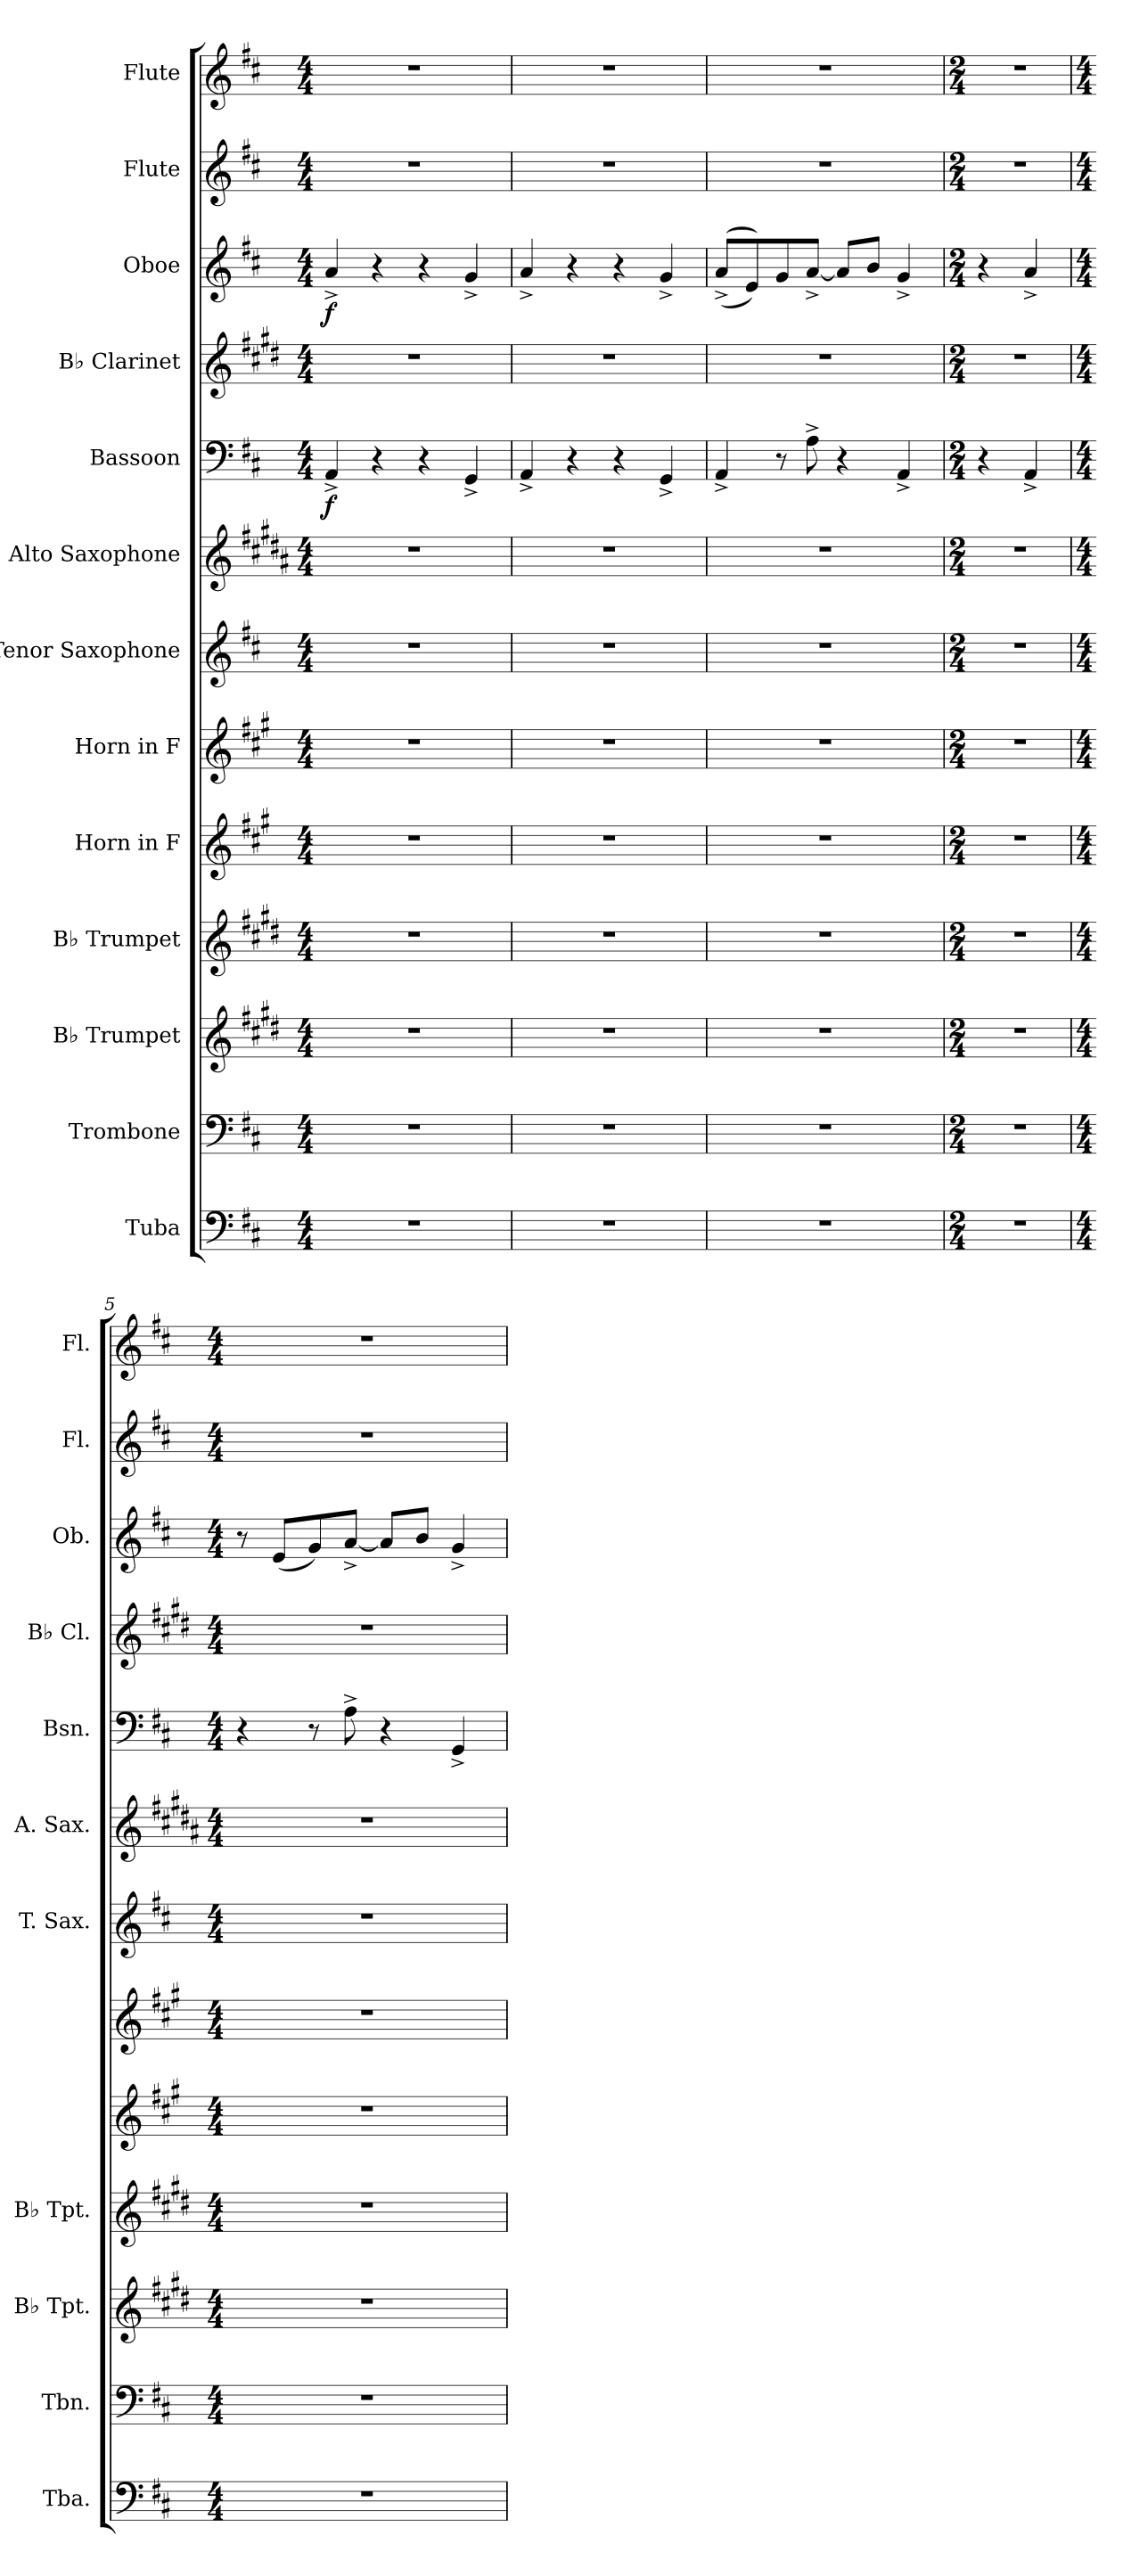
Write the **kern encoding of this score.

**kern	**kern	**kern	**kern	**kern	**kern	**kern	**kern	**kern	**dynam	**kern	**kern	**dynam	**kern	**kern
*part13	*part12	*part11	*part10	*part9	*part8	*part7	*part6	*part5	*part5	*part4	*part3	*part3	*part2	*part1
*staff13	*staff12	*staff11	*staff10	*staff9	*staff8	*staff7	*staff6	*staff5	*staff5	*staff4	*staff3	*staff3	*staff2	*staff1
*I"Tuba	*I"Trombone	*I"B♭ Trumpet	*I"B♭ Trumpet	*I"Horn in F	*I"Horn in F	*I"Tenor Saxophone	*I"Alto Saxophone	*I"Bassoon	*	*I"B♭ Clarinet	*I"Oboe	*	*I"Flute	*I"Flute
*I'Tba.	*I'Tbn.	*I'B♭ Tpt.	*I'B♭ Tpt.	*	*	*I'T. Sax.	*I'A. Sax.	*I'Bsn.	*	*I'B♭ Cl.	*I'Ob.	*	*I'Fl.	*I'Fl.
*clefF4	*clefF4	*clefG2	*clefG2	*clefG2	*clefG2	*clefG2	*clefG2	*clefF4	*	*clefG2	*clefG2	*	*clefG2	*clefG2
*	*	*ITrd1c2	*ITrd1c2	*ITrd4c7	*ITrd4c7	*ITrd8c14	*ITrd5c9	*	*	*ITrd1c2	*	*	*	*
*k[f#c#]	*k[f#c#]	*k[f#c#]	*k[f#c#]	*k[f#c#]	*k[f#c#]	*k[f#c#]	*k[f#c#]	*k[f#c#]	*	*k[f#c#]	*k[f#c#]	*	*k[f#c#]	*k[f#c#]
*M4/4	*M4/4	*M4/4	*M4/4	*M4/4	*M4/4	*M4/4	*M4/4	*M4/4	*	*M4/4	*M4/4	*	*M4/4	*M4/4
=1	=1	=1	=1	=1	=1	=1	=1	=1	=1	=1	=1	=1	=1	=1
!	!	!	!	!	!	!	!	!	!LO:DY:b	!	!	!LO:DY:b	!	!
1r	1r	1r	1r	1r	1r	1r	1r	4AA^/	f	1r	4a^/	f	1r	1r
.	.	.	.	.	.	.	.	4r	.	.	4r	.	.	.
.	.	.	.	.	.	.	.	4r	.	.	4r	.	.	.
.	.	.	.	.	.	.	.	4GG^/	.	.	4g^/	.	.	.
=2	=2	=2	=2	=2	=2	=2	=2	=2	=2	=2	=2	=2	=2	=2
1r	1r	1r	1r	1r	1r	1r	1r	4AA^/	.	1r	4a^/	.	1r	1r
.	.	.	.	.	.	.	.	4r	.	.	4r	.	.	.
.	.	.	.	.	.	.	.	4r	.	.	4r	.	.	.
.	.	.	.	.	.	.	.	4GG^/	.	.	4g^/	.	.	.
=3	=3	=3	=3	=3	=3	=3	=3	=3	=3	=3	=3	=3	=3	=3
1r	1r	1r	1r	1r	1r	1r	1r	4AA^/	.	1r	((8a^/L	.	1r	1r
.	.	.	.	.	.	.	.	.	.	.	8e/))	.	.	.
.	.	.	.	.	.	.	.	8r	.	.	8g/	.	.	.
.	.	.	.	.	.	.	.	8A^\	.	.	[8a^/J	.	.	.
.	.	.	.	.	.	.	.	4r	.	.	8a/L]	.	.	.
.	.	.	.	.	.	.	.	.	.	.	8b/J	.	.	.
.	.	.	.	.	.	.	.	4AA^/	.	.	4g^/	.	.	.
=4	=4	=4	=4	=4	=4	=4	=4	=4	=4	=4	=4	=4	=4	=4
*M2/4	*M2/4	*M2/4	*M2/4	*M2/4	*M2/4	*M2/4	*M2/4	*M2/4	*	*M2/4	*M2/4	*	*M2/4	*M2/4
2r	2r	2r	2r	2r	2r	2r	2r	4r	.	2r	4r	.	2r	2r
.	.	.	.	.	.	.	.	4AA^/	.	.	4a^/	.	.	.
=5	=5	=5	=5	=5	=5	=5	=5	=5	=5	=5	=5	=5	=5	=5
*M4/4	*M4/4	*M4/4	*M4/4	*M4/4	*M4/4	*M4/4	*M4/4	*M4/4	*	*M4/4	*M4/4	*	*M4/4	*M4/4
1r	1r	1r	1r	1r	1r	1r	1r	4r	.	1r	8r	.	1r	1r
.	.	.	.	.	.	.	.	.	.	.	(8e/L	.	.	.
.	.	.	.	.	.	.	.	8r	.	.	8g/)	.	.	.
.	.	.	.	.	.	.	.	8A^\	.	.	[8a^/J	.	.	.
.	.	.	.	.	.	.	.	4r	.	.	8a/L]	.	.	.
.	.	.	.	.	.	.	.	.	.	.	8b/J	.	.	.
.	.	.	.	.	.	.	.	4GG^/	.	.	4g^/	.	.	.
=	=	=	=	=	=	=	=	=	=	=	=	=	=	=
*-	*-	*-	*-	*-	*-	*-	*-	*-	*-	*-	*-	*-	*-	*-
